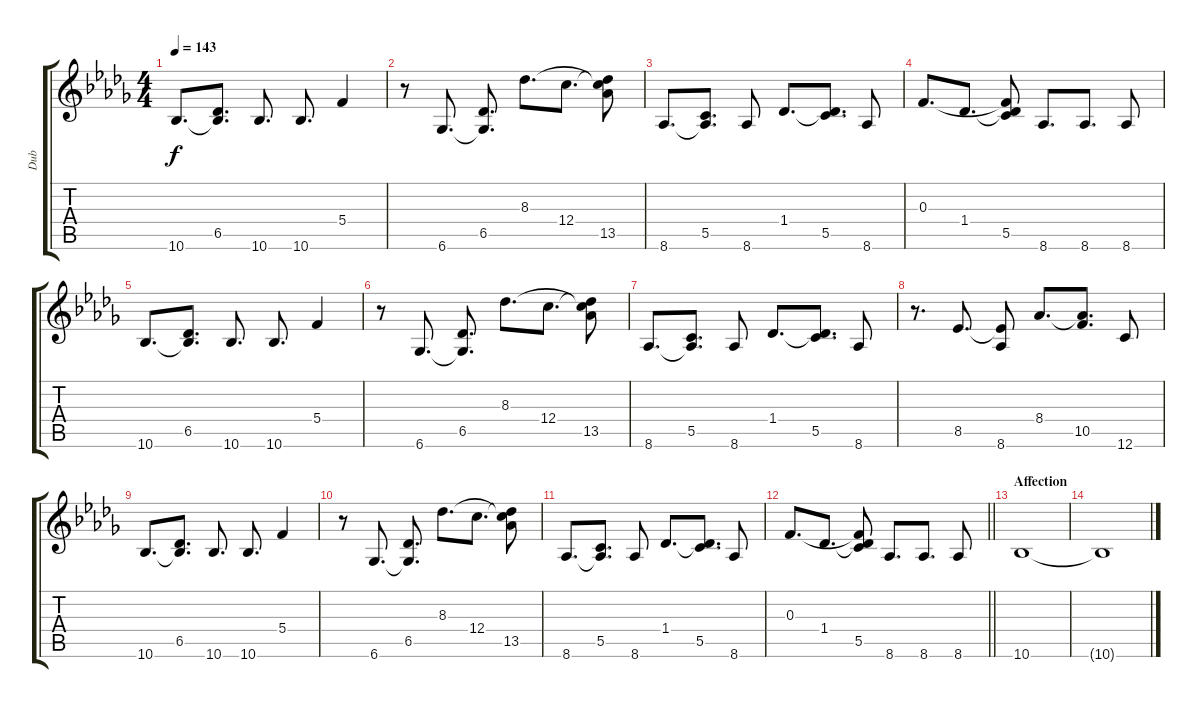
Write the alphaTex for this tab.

\track ("Dub" "Dub") {instrument distortionguitar}
\staff {score tabs}
\tuning (D4 A3 F3 C3 G2 C2) {hide}
\ts (4 4)
\tempo 143
\clef g2
\ks db
10.6.8{d dy f} (6.5 10.6{t}).8{d} 10.6.8{d} 10.6.8{d} 5.4.4 |
r.8 6.6.8{d} (6.5 6.6{t}).8{d} 8.3.8{d} 12.4.8{d} (8.3{t} 12.4{t} 13.5).8 |
8.6.8{d} (5.5 8.6{t}).8{d} 8.6.8 1.4.8{d} (1.4{t} 5.5).8{d} 8.6.8 |
0.3.8{d} 1.4.8{d} (0.3{t} 1.4{t} 5.5).8 8.6.8{d} 8.6.8{d} 8.6.8 |
10.6.8{d} (6.5 10.6{t}).8{d} 10.6.8{d} 10.6.8{d} 5.4.4 |
r.8 6.6.8{d} (6.5 6.6{t}).8{d} 8.3.8{d} 12.4.8{d} (8.3{t} 12.4{t} 13.5).8 |
8.6.8{d} (5.5 8.6{t}).8{d} 8.6.8 1.4.8{d} (1.4{t} 5.5).8{d} 8.6.8 |
r.8{d} 8.5.8{d} (8.5{t} 8.6).8 8.4.8{d} (8.4{t} 10.5).8{d} 12.6.8 |
10.6.8{d} (6.5 10.6{t}).8{d} 10.6.8{d} 10.6.8{d} 5.4.4 |
r.8 6.6.8{d} (6.5 6.6{t}).8{d} 8.3.8{d} 12.4.8{d} (8.3{t} 12.4{t} 13.5).8 |
8.6.8{d} (5.5 8.6{t}).8{d} 8.6.8 1.4.8{d} (1.4{t} 5.5).8{d} 8.6.8 |
\barLineRight lightlight
0.3.8{d} 1.4.8{d} (0.3{t} 1.4{t} 5.5).8 8.6.8{d} 8.6.8{d} 8.6.8 |
\section ("" "Affection")
10.6.1{volume 0} |
10.6{t}.1
